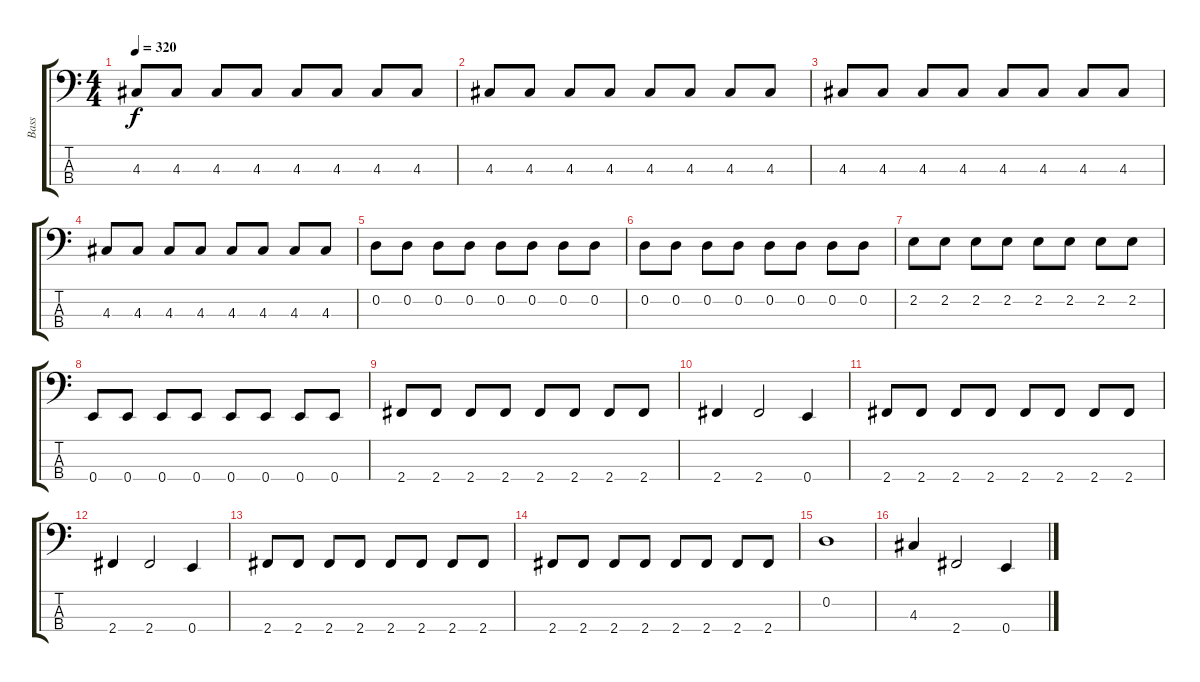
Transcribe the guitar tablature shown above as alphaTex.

\track ("Bass" "Bass") {instrument electricbasspick}
\staff {score tabs}
\tuning (G2 D2 A1 E1) {hide}
\ts (4 4)
\tempo 320
\clef f4
\ks c
4.3.8{dy f} 4.3.8 4.3.8 4.3.8 4.3.8 4.3.8 4.3.8 4.3.8 |
4.3.8 4.3.8 4.3.8 4.3.8 4.3.8 4.3.8 4.3.8 4.3.8 |
4.3.8 4.3.8 4.3.8 4.3.8 4.3.8 4.3.8 4.3.8 4.3.8 |
4.3.8 4.3.8 4.3.8 4.3.8 4.3.8 4.3.8 4.3.8 4.3.8 |
0.2.8 0.2.8 0.2.8 0.2.8 0.2.8 0.2.8 0.2.8 0.2.8 |
0.2.8 0.2.8 0.2.8 0.2.8 0.2.8 0.2.8 0.2.8 0.2.8 |
2.2.8 2.2.8 2.2.8 2.2.8 2.2.8 2.2.8 2.2.8 2.2.8 |
0.4.8 0.4.8 0.4.8 0.4.8 0.4.8 0.4.8 0.4.8 0.4.8 |
2.4.8 2.4.8 2.4.8 2.4.8 2.4.8 2.4.8 2.4.8 2.4.8 |
2.4.4 2.4.2 0.4.4 |
2.4.8 2.4.8 2.4.8 2.4.8 2.4.8 2.4.8 2.4.8 2.4.8 |
2.4.4 2.4.2 0.4.4 |
2.4.8 2.4.8 2.4.8 2.4.8 2.4.8 2.4.8 2.4.8 2.4.8 |
2.4.8 2.4.8 2.4.8 2.4.8 2.4.8 2.4.8 2.4.8 2.4.8 |
0.2.1 |
4.3.4 2.4.2 0.4.4
